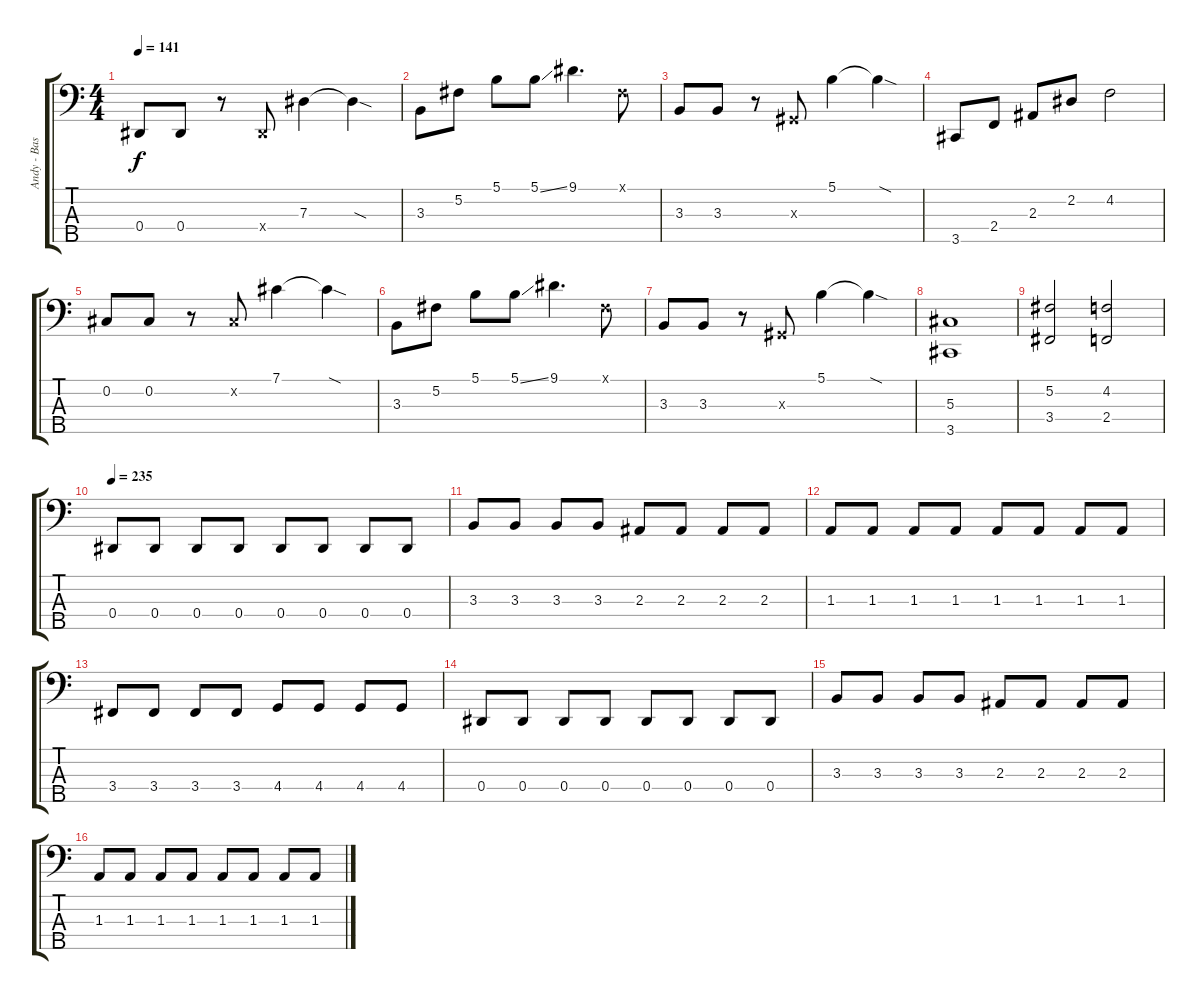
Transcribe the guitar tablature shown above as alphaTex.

\track ("Andy - Bass" "Andy - Bas") {instrument electricbassfinger}
\staff {score tabs}
\tuning (Gb2 Db2 Ab1 Eb1 Bb0) {hide}
\ts (4 4)
\tempo 141
\clef f4
\ks c
0.4.8{dy f} 0.4.8 r.8 0.4{x}.8 7.3.4 7.3{sod t}.4 |
3.3.8 5.2.8 5.1.8 5.1{ss}.8 9.1.4{d} 0.1{x}.8 |
3.3.8 3.3.8 r.8 0.3{x}.8 5.1.4 5.1{sod t}.4 |
3.5.8 2.4.8 2.3.8 2.2.8 4.2.2 |
0.2.8 0.2.8 r.8 0.2{x}.8 7.1.4 7.1{sod t}.4 |
3.3.8 5.2.8 5.1.8 5.1{ss}.8 9.1.4{d} 0.1{x}.8 |
3.3.8 3.3.8 r.8 0.3{x}.8 5.1.4 5.1{sod t}.4 |
(5.3 3.5).1 |
(5.2 3.4).2 (4.2 2.4).2 |
\tempo 235
0.4.8 0.4.8 0.4.8 0.4.8 0.4.8 0.4.8 0.4.8 0.4.8 |
3.3.8 3.3.8 3.3.8 3.3.8 2.3.8 2.3.8 2.3.8 2.3.8 |
1.3.8 1.3.8 1.3.8 1.3.8 1.3.8 1.3.8 1.3.8 1.3.8 |
3.4.8 3.4.8 3.4.8 3.4.8 4.4.8 4.4.8 4.4.8 4.4.8 |
0.4.8 0.4.8 0.4.8 0.4.8 0.4.8 0.4.8 0.4.8 0.4.8 |
3.3.8 3.3.8 3.3.8 3.3.8 2.3.8 2.3.8 2.3.8 2.3.8 |
1.3.8 1.3.8 1.3.8 1.3.8 1.3.8 1.3.8 1.3.8 1.3.8
